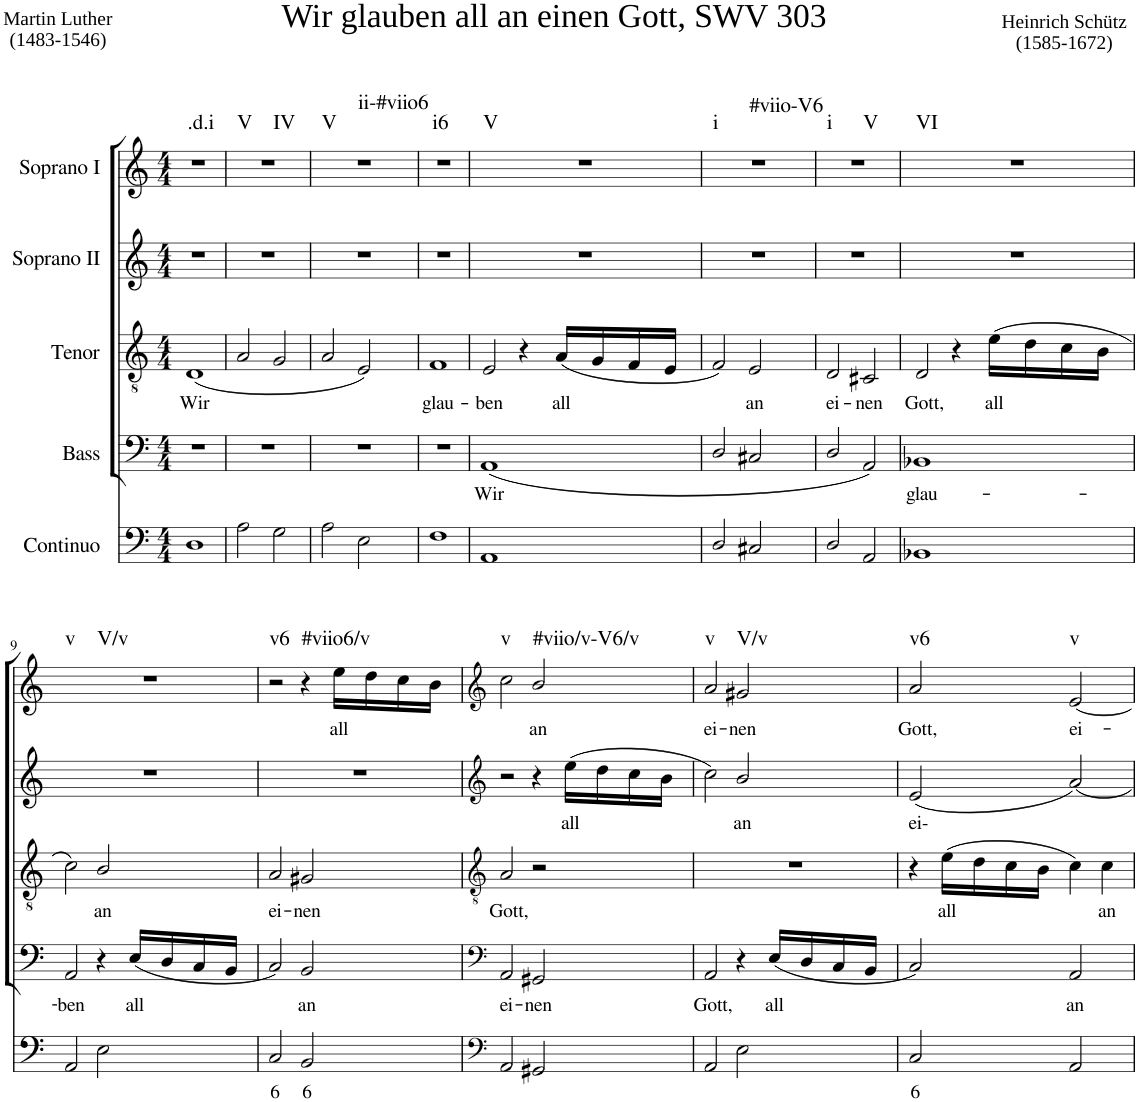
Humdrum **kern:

**kern	**text	**kern	**text	**kern	**text	**kern	**text	**kern	**text	**harte
*part5	*part5	*part4	*part4	*part3	*part3	*part2	*part2	*part1	*part1	*part1
*staff5	*staff5	*staff4	*staff4	*staff3	*staff3	*staff2	*staff2	*staff1	*staff1	*
*I"Continuo	*	*I"Bass	*	*I"Tenor	*	*I"Soprano II	*	*I"Soprano I	*	*
*clefF4	*	*clefF4	*	*clefGv2	*	*clefG2	*	*clefG2	*	*
*k[]	*	*k[]	*	*k[]	*	*k[]	*	*k[]	*	*
*M4/4	*	*M4/4	*	*M4/4	*	*M4/4	*	*M4/4	*	*
=1	=1	=1	=1	=1	=1	=1	=1	=1	=1	=1
!	!	!	!	!	!	!	!	!LO:TX:a:t=Wir glauben all an einen Gott, SWV 303	!	!
!	!	!	!	!	!	!	!	!LO:TX:a:t=Heinrich Schütz	!	!
!	!	!	!	!	!	!	!	!LO:TX:a:t=(1585-1672)	!	!
!	!	!	!	!	!	!	!	!LO:TX:a:t=Martin Luther	!	!
!	!	!	!	!	!	!	!	!LO:TX:a:t=(1483-1546)	!	!
!	!	!	!	!	!LO:LY:b	!	!	!	!	!LO:H:kt=.d.i
1D	.	1r	.	(1D	Wir	1r	.	1r	.	N
=2	=2	=2	=2	=2	=2	=2	=2	=2	=2	=2
!	!	!	!	!	!	!	!	!	!	!LO:H:n=1:kt=V
!	!	!	!	!	!	!	!	!	!	!LO:H:n=2:kt=IV
2A\	.	1r	.	2A/	.	1r	.	1r	.	N N
2G\	.	.	.	2G/	.	.	.	.	.	.
=3	=3	=3	=3	=3	=3	=3	=3	=3	=3	=3
!	!	!	!	!	!	!	!	!	!	!LO:H:n=1:kt=V
!	!	!	!	!	!	!	!	!	!	!LO:H:n=2:kt=ii-#viio6
2A\	.	1r	.	2A/	.	1r	.	1r	.	N N
2E\	.	.	.	2E/)	.	.	.	.	.	.
=4	=4	=4	=4	=4	=4	=4	=4	=4	=4	=4
!	!	!	!	!	!LO:LY:b	!	!	!	!	!LO:H:kt=i6
1F	.	1r	.	1F	glau-	1r	.	1r	.	N
=5	=5	=5	=5	=5	=5	=5	=5	=5	=5	=5
!	!	!	!LO:LY:b	!	!LO:LY:b	!	!	!	!	!LO:H:kt=V
1AA	.	(1AA	Wir	2E/	ben	1r	.	1r	.	N
.	.	.	.	4r	.	.	.	.	.	.
!	!	!	!	!	!LO:LY:b	!	!	!	!	!
.	.	.	.	(16A/LL	all	.	.	.	.	.
.	.	.	.	16G/	.	.	.	.	.	.
.	.	.	.	16F/	.	.	.	.	.	.
.	.	.	.	16E/JJ	.	.	.	.	.	.
=6	=6	=6	=6	=6	=6	=6	=6	=6	=6	=6
!	!	!	!	!	!	!	!	!	!	!LO:H:n=1:kt=i
!	!	!	!	!	!	!	!	!	!	!LO:H:n=2:kt=#viio-V6
2D/	.	2D/	.	2F/)	.	1r	.	1r	.	N N
!	!	!	!	!	!LO:LY:b	!	!	!	!	!
2C#X/	.	2C#X/	.	2E/	an	.	.	.	.	.
=7	=7	=7	=7	=7	=7	=7	=7	=7	=7	=7
!	!	!	!	!	!LO:LY:b	!	!	!	!	!LO:H:n=1:kt=i
!	!	!	!	!	!	!	!	!	!	!LO:H:n=2:kt=V
2D/	.	2D/	.	2D/	ei-	1r	.	1r	.	N N
!	!	!	!	!	!LO:LY:b	!	!	!	!	!
2AA/	.	2AA/)	.	2C#X/	nen	.	.	.	.	.
=8	=8	=8	=8	=8	=8	=8	=8	=8	=8	=8
!	!	!	!LO:LY:b	!	!LO:LY:b	!	!	!	!	!LO:H:kt=VI
1BB-X	.	1BB-X	glau-	2D/	Gott,	1r	.	1r	.	N
.	.	.	.	4r	.	.	.	.	.	.
!	!	!	!	!	!LO:LY:b	!	!	!	!	!
.	.	.	.	(16e\LL	all	.	.	.	.	.
.	.	.	.	16d\	.	.	.	.	.	.
.	.	.	.	16c\	.	.	.	.	.	.
.	.	.	.	16B\JJ	.	.	.	.	.	.
!!LO:LB:g=z
=9	=9	=9	=9	=9	=9	=9	=9	=9	=9	=9
!	!	!	!LO:LY:b	!	!	!	!	!	!	!LO:H:n=1:kt=v
!	!	!	!	!	!	!	!	!	!	!LO:H:n=2:kt=V/v
2AA/	.	2AA/	ben	2c\)	.	1r	.	1r	.	N N
!	!	!	!	!	!LO:LY:b	!	!	!	!	!
2E\	.	4r	.	2B/	an	.	.	.	.	.
!	!	!	!LO:LY:b	!	!	!	!	!	!	!
.	.	(16E/LL	all	.	.	.	.	.	.	.
.	.	16D/	.	.	.	.	.	.	.	.
.	.	16C/	.	.	.	.	.	.	.	.
.	.	16BB/JJ	.	.	.	.	.	.	.	.
=10	=10	=10	=10	=10	=10	=10	=10	=10	=10	=10
!	!LO:LY:b	!	!	!	!LO:LY:b	!	!	!	!	!LO:H:kt=v6
2C/	6	2C/)	.	2A/	ei-	1r	.	2r	.	N
!	!LO:LY:b	!	!LO:LY:b	!	!LO:LY:b	!	!	!	!	!LO:H:kt=#viio6/v
2BB/	6	2BB/	an	2G#X/	nen	.	.	4r	.	N
!	!	!	!	!	!	!	!	!	!LO:LY:b	!
.	.	.	.	.	.	.	.	16ee\LL	all	.
.	.	.	.	.	.	.	.	16dd\	.	.
.	.	.	.	.	.	.	.	16cc\	.	.
.	.	.	.	.	.	.	.	16b\JJ	.	.
=11	=11	=11	=11	=11	=11	=11	=11	=11	=11	=11
*clefF4	*	*clefF4	*	*clefGv2	*	*clefG2	*	*clefG2	*	*
!	!	!	!LO:LY:b	!	!LO:LY:b	!	!	!	!	!LO:H:kt=v
2AA/	.	2AA/	ei-	2A/	Gott,	2r	.	2cc\	.	N
!	!	!	!LO:LY:b	!	!	!	!	!	!LO:LY:b	!LO:H:kt=#viio/v-V6/v
2GG#X/	.	2GG#X/	nen	2r	.	4r	.	2b/	an	N
!	!	!	!	!	!	!	!LO:LY:b	!	!	!
.	.	.	.	.	.	(16ee\LL	all	.	.	.
.	.	.	.	.	.	16dd\	.	.	.	.
.	.	.	.	.	.	16cc\	.	.	.	.
.	.	.	.	.	.	16b\JJ	.	.	.	.
=12	=12	=12	=12	=12	=12	=12	=12	=12	=12	=12
!	!	!	!LO:LY:b	!	!	!	!	!	!LO:LY:b	!LO:H:kt=v
2AA/	.	2AA/	Gott,	1r	.	2cc\)	.	2a/	ei-	N
!	!	!	!	!	!	!	!LO:LY:b	!	!LO:LY:b	!LO:H:kt=V/v
2E\	.	4r	.	.	.	2b/	an	2g#X/	nen	N
!	!	!	!LO:LY:b	!	!	!	!	!	!	!
.	.	(16E/LL	all	.	.	.	.	.	.	.
.	.	16D/	.	.	.	.	.	.	.	.
.	.	16C/	.	.	.	.	.	.	.	.
.	.	16BB/JJ	.	.	.	.	.	.	.	.
=13	=13	=13	=13	=13	=13	=13	=13	=13	=13	=13
!	!LO:LY:b	!	!	!	!	!	!LO:LY:b	!	!LO:LY:b	!LO:H:kt=v6
2C/	6	2C/)	.	4r	.	(2e/	ei-	2a/	Gott,	N
!	!	!	!	!	!LO:LY:b	!	!	!	!	!
.	.	.	.	(16e\LL	all	.	.	.	.	.
.	.	.	.	16d\	.	.	.	.	.	.
.	.	.	.	16c\	.	.	.	.	.	.
.	.	.	.	16B\JJ	.	.	.	.	.	.
!	!	!	!LO:LY:b	!	!	!	!	!	!LO:LY:b	!LO:H:kt=v
2AA/	.	2AA/	an	4c\)	.	[2a/)	.	[2e/	ei-	N
!	!	!	!	!	!LO:LY:b	!	!	!	!	!
.	.	.	.	4c\	an	.	.	.	.	.
=	=	=	=	=	=	=	=	=	=	=
*-	*-	*-	*-	*-	*-	*-	*-	*-	*-	*-
